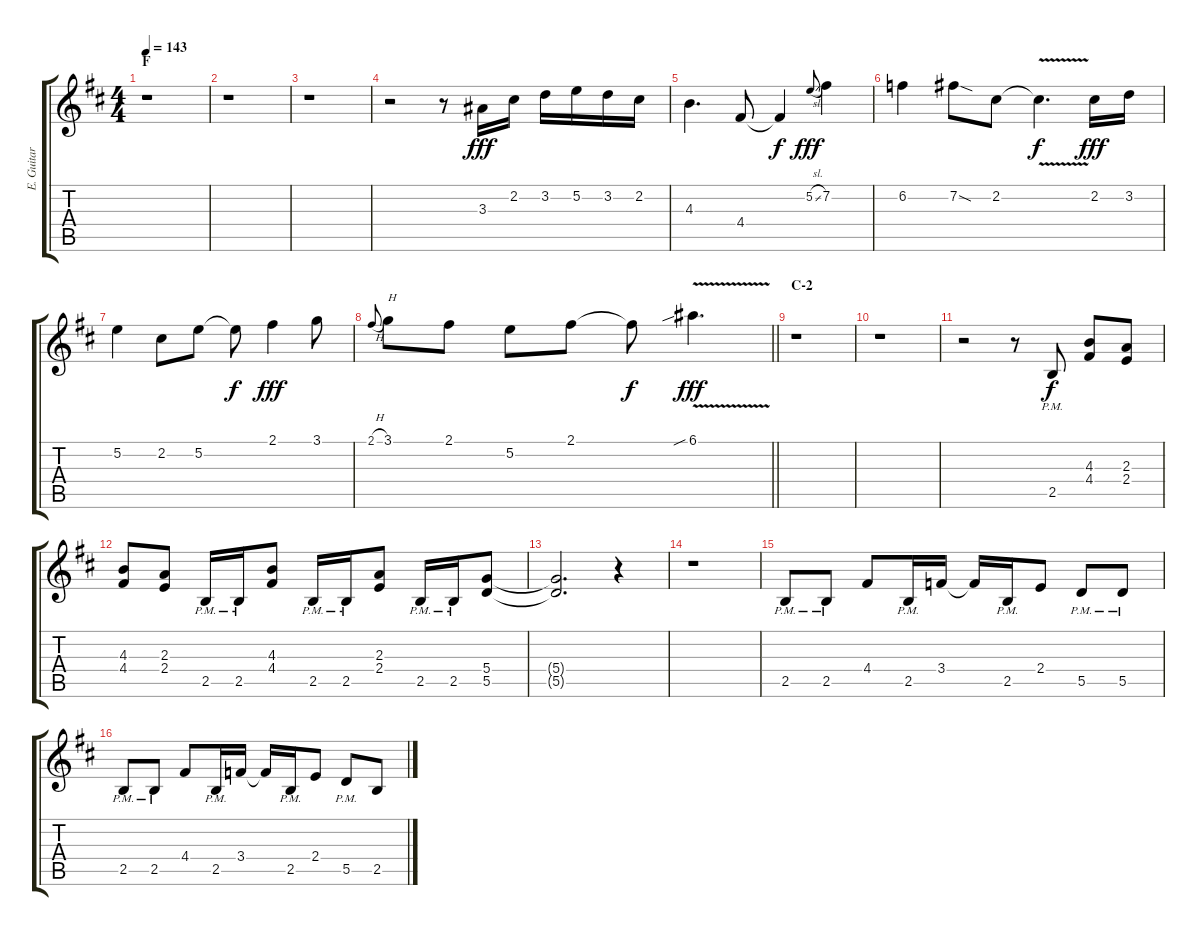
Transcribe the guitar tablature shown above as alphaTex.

\track ("E. Guitar I" "E. Guitar ") {instrument overdrivenguitar}
\staff {score tabs}
\tuning (E4 B3 G3 D3 A2 E2) {hide}
\ts (4 4)
\section ("" "F")
\tempo 143
\clef g2
\ks d
r.1{dy f} |
r.1 |
r.1 |
r.2 r.8 3.3.16{dy fff} 2.2.16 3.2.16 5.2.16 3.2.16 2.2.16 |
4.3.4{d} 4.4.8 4.4{t}.4{dy f} 5.2{sl}.8{gr onbeat dy fff} 7.2.4 |
6.2.4 7.2{sod}.8 2.2.8 2.2{v t}.4{d dy f} 2.2.16{dy fff} 3.2.16 |
5.2.4 2.2.8 5.2.8 5.2{t}.8{dy f} 2.1.4{dy fff} 3.1.8 |
\barLineRight lightlight
2.1{h}.8{gr onbeat} 3.1.8{txt "H"} 2.1.8 5.2.8 2.1.8 2.1{t}.8{dy f} 6.1{v sib}.4{d dy fff} |
\section ("" "C-2")
r.1 |
r.1 |
r.2 r.8 2.5{pm}.8{dy f} (4.3 4.4).8 (2.3 2.4).8 |
(4.3 4.4).8 (2.3 2.4).8 2.5{pm}.16 2.5{pm}.16 (4.3 4.4).8 2.5{pm}.16 2.5{pm}.16 (2.3 2.4).8 2.5{pm}.16 2.5{pm}.16 (5.4 5.5).8 |
(5.4{t} 5.5{t}).2{d} r.4 |
r.1 |
2.5{pm}.8 2.5{pm}.8 4.4.8 2.5{pm}.16 3.4.16 3.4{t}.16 2.5{pm}.16 2.4.8 5.5{pm}.8 5.5{pm}.8 |
2.5{pm}.8 2.5{pm}.8 4.4.8 2.5{pm}.16 3.4.16 3.4{t}.16 2.5{pm}.16 2.4.8 5.5{pm}.8 2.5.8
